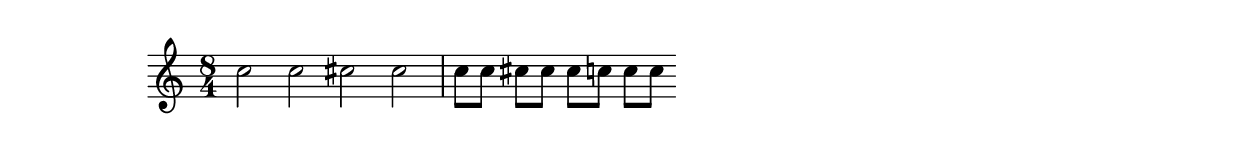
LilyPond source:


\version "2.6.0"

\header {
texidoc = "Accidentals sticking out to the left
of a note will take a little more space, but only if the spacing is tight." 
}

\score {  \relative c'' {
    \time 8/4
    c2 c2 cis2 cis2 |
    c8 c8 cis8 cis8 cis c c c]
}
\layout { raggedright = ##t}

}


